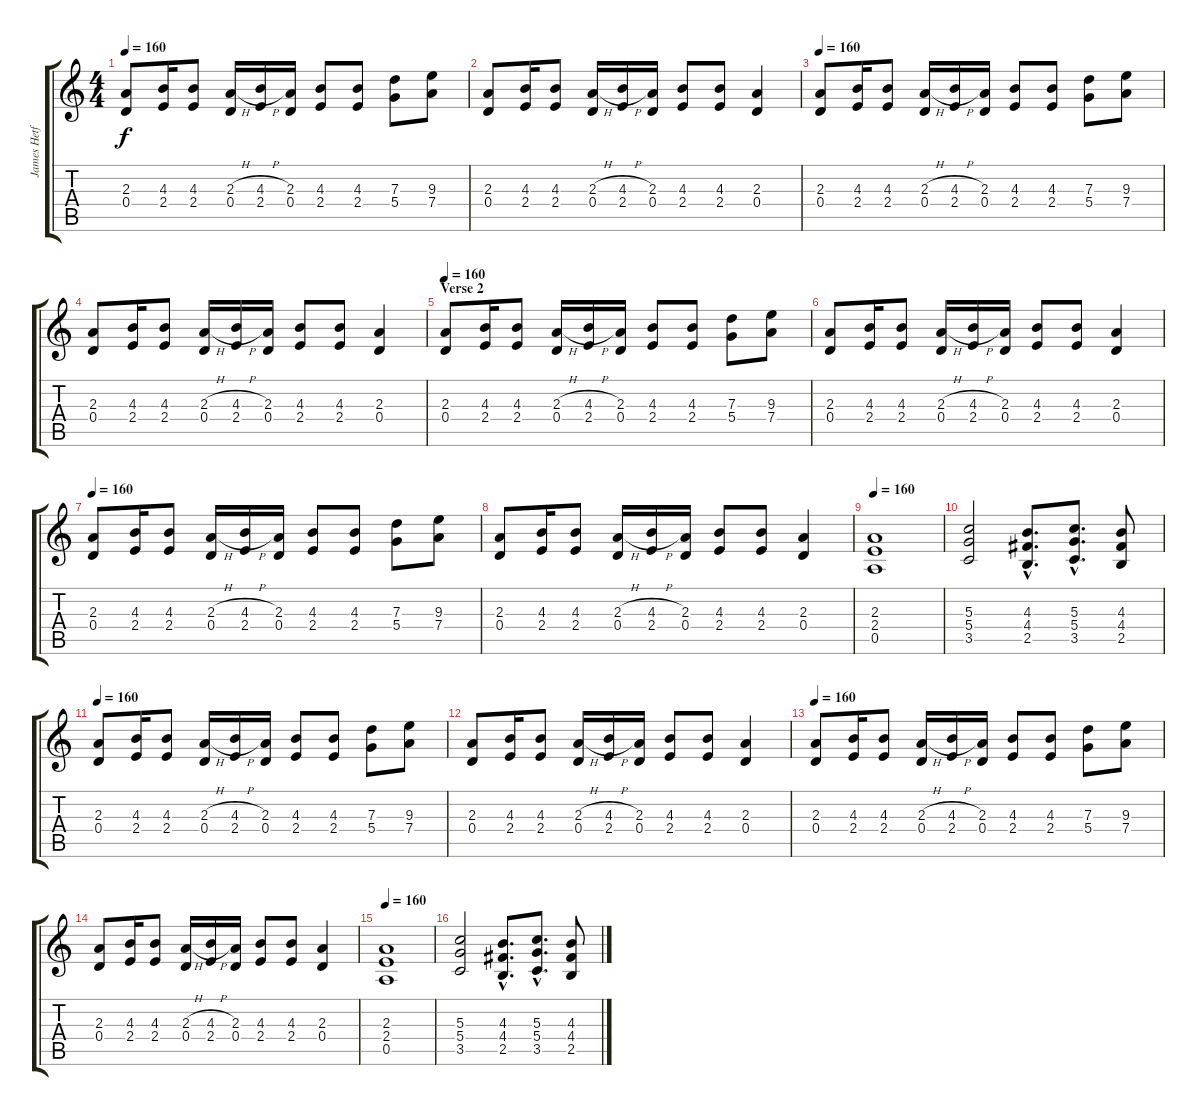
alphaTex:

\track ("James Hetfield" "James Hetf") {instrument distortionguitar}
\staff {score tabs}
\tuning (E4 B3 G3 D3 A2 E2) {hide}
\ts (4 4)
\tempo 160
\clef g2
\ks c
(2.3 0.4).8{dy f volume 15} (4.3 2.4).16 (4.3 2.4).8 (2.3{h} 0.4).16 (4.3{h} 2.4).16 (2.3 0.4).16 (4.3 2.4).8 (4.3 2.4).8 (7.3 5.4).8 (9.3 7.4).8 |
(2.3 0.4).8 (4.3 2.4).16 (4.3 2.4).8 (2.3{h} 0.4).16 (4.3{h} 2.4).16 (2.3 0.4).16 (4.3 2.4).8 (4.3 2.4).8 (2.3 0.4).4 |
\tempo 160
(2.3 0.4).8{volume 15} (4.3 2.4).16 (4.3 2.4).8 (2.3{h} 0.4).16 (4.3{h} 2.4).16 (2.3 0.4).16 (4.3 2.4).8 (4.3 2.4).8 (7.3 5.4).8 (9.3 7.4).8 |
(2.3 0.4).8 (4.3 2.4).16 (4.3 2.4).8 (2.3{h} 0.4).16 (4.3{h} 2.4).16 (2.3 0.4).16 (4.3 2.4).8 (4.3 2.4).8 (2.3 0.4).4 |
\section ("" "Verse 2")
\tempo 160
(2.3 0.4).8{volume 15} (4.3 2.4).16 (4.3 2.4).8 (2.3{h} 0.4).16 (4.3{h} 2.4).16 (2.3 0.4).16 (4.3 2.4).8 (4.3 2.4).8 (7.3 5.4).8 (9.3 7.4).8 |
(2.3 0.4).8 (4.3 2.4).16 (4.3 2.4).8 (2.3{h} 0.4).16 (4.3{h} 2.4).16 (2.3 0.4).16 (4.3 2.4).8 (4.3 2.4).8 (2.3 0.4).4 |
\tempo 160
(2.3 0.4).8{volume 15} (4.3 2.4).16 (4.3 2.4).8 (2.3{h} 0.4).16 (4.3{h} 2.4).16 (2.3 0.4).16 (4.3 2.4).8 (4.3 2.4).8 (7.3 5.4).8 (9.3 7.4).8 |
(2.3 0.4).8 (4.3 2.4).16 (4.3 2.4).8 (2.3{h} 0.4).16 (4.3{h} 2.4).16 (2.3 0.4).16 (4.3 2.4).8 (4.3 2.4).8 (2.3 0.4).4 |
\tempo 160
(2.3 2.4 0.5).1 |
(5.3 5.4 3.5).2 (4.3{hac} 4.4{hac} 2.5{hac}).8{d} (5.3{hac} 5.4{hac} 3.5{hac}).8{d} (4.3 4.4 2.5).8 |
\tempo 160
(2.3 0.4).8{volume 15} (4.3 2.4).16 (4.3 2.4).8 (2.3{h} 0.4).16 (4.3{h} 2.4).16 (2.3 0.4).16 (4.3 2.4).8 (4.3 2.4).8 (7.3 5.4).8 (9.3 7.4).8 |
(2.3 0.4).8 (4.3 2.4).16 (4.3 2.4).8 (2.3{h} 0.4).16 (4.3{h} 2.4).16 (2.3 0.4).16 (4.3 2.4).8 (4.3 2.4).8 (2.3 0.4).4 |
\tempo 160
(2.3 0.4).8{volume 15} (4.3 2.4).16 (4.3 2.4).8 (2.3{h} 0.4).16 (4.3{h} 2.4).16 (2.3 0.4).16 (4.3 2.4).8 (4.3 2.4).8 (7.3 5.4).8 (9.3 7.4).8 |
(2.3 0.4).8 (4.3 2.4).16 (4.3 2.4).8 (2.3{h} 0.4).16 (4.3{h} 2.4).16 (2.3 0.4).16 (4.3 2.4).8 (4.3 2.4).8 (2.3 0.4).4 |
\tempo 160
(2.3 2.4 0.5).1 |
(5.3 5.4 3.5).2 (4.3{hac} 4.4{hac} 2.5{hac}).8{d} (5.3{hac} 5.4{hac} 3.5{hac}).8{d} (4.3 4.4 2.5).8
